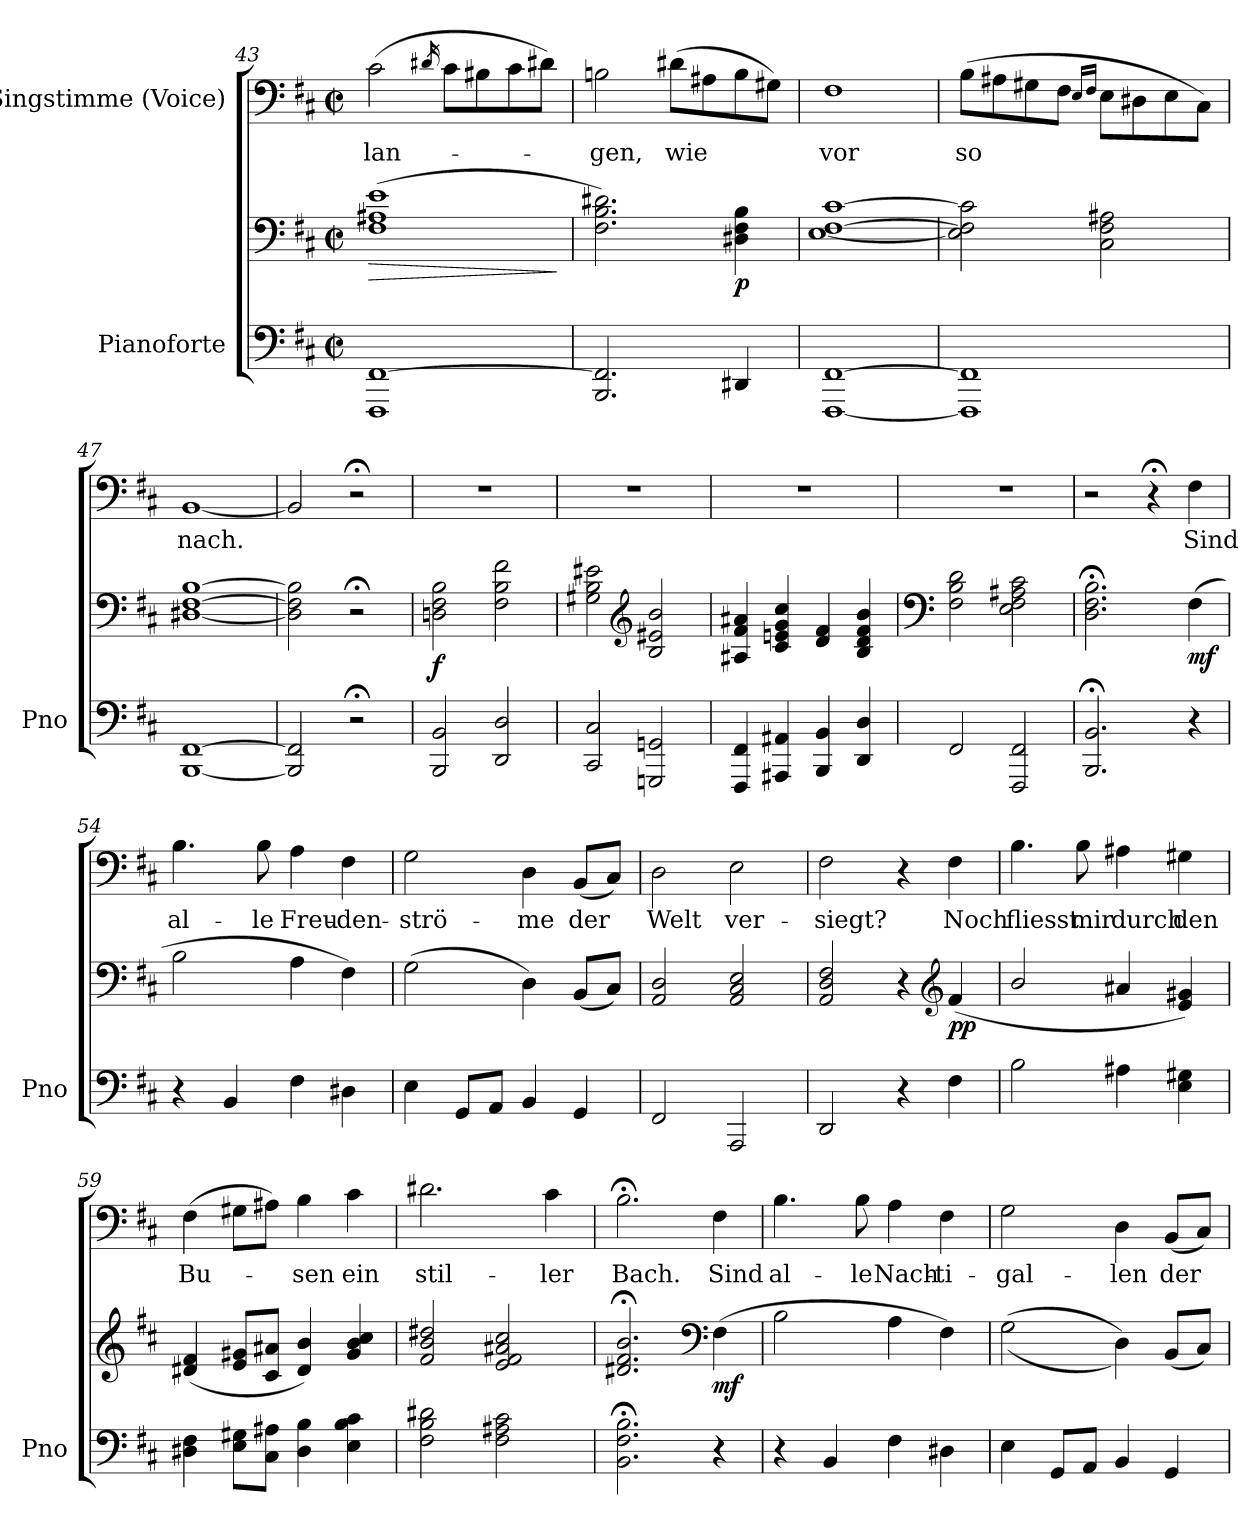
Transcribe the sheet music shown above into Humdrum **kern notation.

**kern	**kern	**dynam	**kern	**text
*part2	*part2	*part2	*part1	*part1
*staff3	*staff2	*staff2/3	*staff1	*staff1
*I"Pianoforte	*	*	*I"Singstimme (Voice)	*
*I'Pno	*	*	*	*
*clefF4	*clefF4	*	*clefF4	*
*k[f#c#]	*k[f#c#]	*	*k[f#c#]	*
*M2/2	*M2/2	*	*M2/2	*
*met(c|)	*met(c|)	*	*met(c|)	*
=43	=43	=43	=43	=43
!	!	!LO:HP:b	!	!
1FFF# [1FF#	(1F# 1A#X 1e	>	(2c#\	-lan-
.	.	.	16qd#X/	.
.	.	.	8c#\L	.
.	.	.	8B#X\	.
.	.	.	8c#\	.
.	.	.	8d#\J)	.
.	.	]	.	.
=44	=44	=44	=44	=44
2.BBB/ 2.FF#/]	2.F#\ 2.B\ 2.d#X\)	.	2Bn\	-gen,
.	.	.	(8d#X\L	wie
.	.	.	8A#X\	.
!	!	!LO:DY:b	!	!
4DD#X/	4D#X\ 4F#\ 4B\	p	8B\	.
.	.	.	8G#X\J)	.
=45	=45	=45	=45	=45
[1FFF# [1FF#	[1E [1F# [1c#	.	1F#	vor
=46	=46	=46	=46	=46
1FFF#] 1FF#]	2E\] 2F#\] 2c#\]	.	(8B\L	so
.	.	.	8A#X\	.
.	.	.	8G#X\	.
.	.	.	8F#\J	.
.	.	.	16qE/LL	.
.	.	.	16qF#/JJ	.
.	2C#\ 2F#\ 2A#X\	.	8E\L	.
.	.	.	8D#X\	.
.	.	.	8E\	.
.	.	.	8C#\J)	.
=47	=47	=47	=47	=47
[1BBB [1FF#	[1D#X [1F# [1B	.	[1BB	nach.
=48	=48	=48	=48	=48
2BBB/] 2FF#/]	2D#\] 2F#\] 2B\]	.	2BB/]	.
2r;<	2r;<	.	2r;<	.
=49	=49	=49	=49	=49
!	!	!LO:DY:b	!	!
2BBB/ 2BB/	2Dn\ 2F#\ 2B\	f	1r	.
2DD/ 2D/	2F#\ 2B\ 2f#\	.	.	.
=50	=50	=50	=50	=50
2CC#/ 2C#/	2G#X\ 2B\ 2e#X\	.	1r	.
*	*clefG2	*	*	*
2GGGn/ 2GGn/	2B/ 2e#X/ 2b/	.	.	.
=51	=51	=51	=51	=51
4FFF#/ 4FF#/	4A#X/ 4f#/ 4a#X/	.	1r	.
4AAA#X/ 4AA#X/	4c#/ 4en/ 4g/ 4cc#/	.	.	.
4BBB/ 4BB/	4d/ 4f#/	.	.	.
4DD/ 4D/	4B/ 4d/ 4f#/ 4b/	.	.	.
=52	=52	=52	=52	=52
*	*clefF4	*	*	*
2FF#/	2F#\ 2B\ 2d\	.	1r	.
2FFF#/ 2FF#/	2E\ 2F#\ 2A#X\ 2c#\	.	.	.
=53	=53	=53	=53	=53
2.BBB/;< 2.BB/;<	2.D\;< 2.F#\;< 2.B\;<	.	2r	.
.	.	.	4r;<	.
!	!	!LO:DY:b	!	!
4r	(4F#\	mf	4F#\	Sind
=54	=54	=54	=54	=54
4r	2B\	.	4.B\	al-
4BB/	.	.	.	.
.	.	.	8B\	-le
4F#\	4A\	.	4A\	Freu-
4D#X\	4F#\)	.	4F#\	-den-
=55	=55	=55	=55	=55
*	*^	*	*	*
4E\	(2G\	2.ryy	.	2G\	-strö-
8GG/L	.	.	.	.	.
8AA/J	.	.	.	.	.
4BB/	4D\)	.	.	4D\	-me
4GG/	(8BB/L	4ryy	.	(8BB/L	der
.	8C#/J)	.	.	8C#/J)	.
*	*v	*v	*	*	*
=56	=56	=56	=56	=56
2FF#/	2AA/ 2D/	.	2D\	Welt
2AAA/	2AA/ 2C#/ 2E/	.	2E\	ver-
=57	=57	=57	=57	=57
2DD/	2AA/ 2D/ 2F#/	.	2F#\	-siegt?
4r	4r	.	4r	.
*	*clefG2	*	*	*
!	!	!LO:DY:b	!	!
4F#\	(4f#/	pp	4F#\	Noch
=58	=58	=58	=58	=58
2B\	2b/	.	4.B\	fliesst
.	.	.	8B\	mir
4A#X\	4a#X/	.	4A#X\	durch
4E\ 4G#X\	4e/ 4g#X/)	.	4G#X\	den
=59	=59	=59	=59	=59
4D#X\ 4F#\	(4d#X/ 4f#/	.	(4F#\	Bu-
8E\ 8G#X\L	8e/ 8g#X/L	.	8G#X\L	.
8C#\ 8A#X\J	8c#/ 8a#X/J	.	8A#X\J)	.
4D#\ 4B\	4d#/ 4b/)	.	4B\	-sen
4E\ 4B\ 4c#\	4g#/ 4b/ 4cc#/	.	4c#\	ein
=60	=60	=60	=60	=60
2F#\ 2B\ 2d#X\	2f#/ 2b/ 2dd#X/	.	2.d#X\	stil-
2F#\ 2A#X\ 2c#\	2e/ 2f#/ 2a#X/ 2cc#/	.	.	.
.	.	.	4c#\	-ler
=61	=61	=61	=61	=61
2.BB\;< 2.F#\;< 2.B\;<	2.d#X/;< 2.f#/;< 2.b/;<	.	2.B;<\	Bach.
*	*clefF4	*	*	*
!	!	!LO:DY:b	!	!
4r	(4F#\	mf	4F#\	Sind
=62	=62	=62	=62	=62
4r	2B\	.	4.B\	al-
4BB/	.	.	.	.
.	.	.	8B\	-le
4F#\	4A\	.	4A\	Nach-
4D#X\	4F#\)	.	4F#\	-ti-
=63	=63	=63	=63	=63
*	*^	*	*	*
4E\	((2G\	2.ryy	.	2G\	-gal-
8GG/L	.	.	.	.	.
8AA/J	.	.	.	.	.
4BB/	4D\))	.	.	4D\	-len
4GG/	(8BB/L	4ryy	.	(8BB/L	der
.	8C#/J)	.	.	8C#/J)	.
*	*v	*v	*	*	*
=	=	=	=	=
*-	*-	*-	*-	*-
